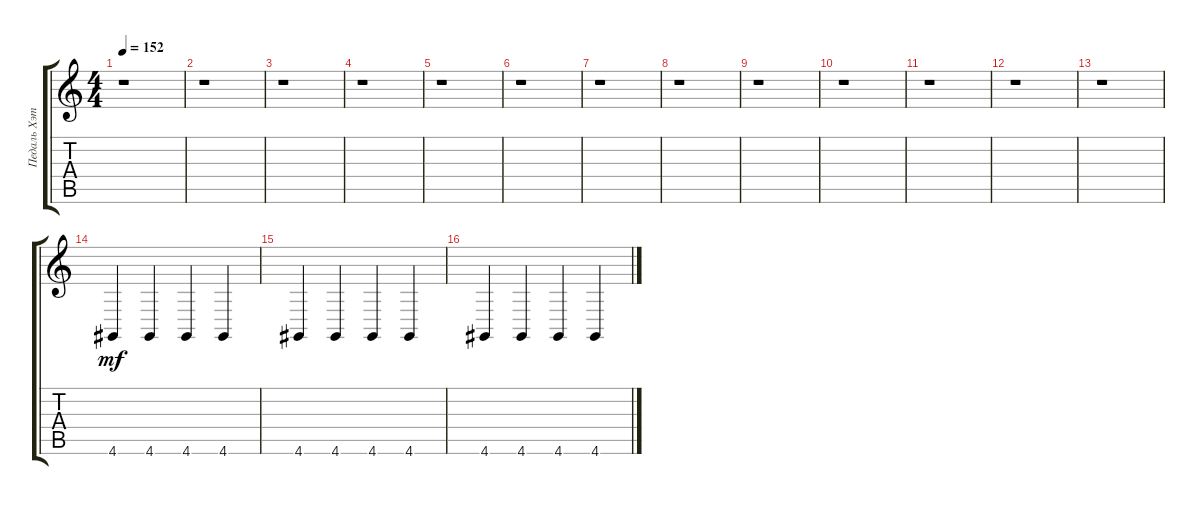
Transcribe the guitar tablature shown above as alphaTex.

\track ("Педаль Хэт" "Педаль Хэт") {instrument acousticgrandpiano}
\staff {score tabs}
\tuning (E4 B3 G3 D3 A2 E2) {hide}
\ts (4 4)
\tempo 152
\clef g2
\ks c
r.1{dy mf} |
r.1 |
r.1 |
r.1 |
r.1 |
r.1 |
r.1 |
r.1 |
r.1 |
r.1 |
r.1 |
r.1 |
r.1 |
4.6.4 4.6.4 4.6.4 4.6.4 |
4.6.4 4.6.4 4.6.4 4.6.4 |
4.6.4 4.6.4 4.6.4 4.6.4
